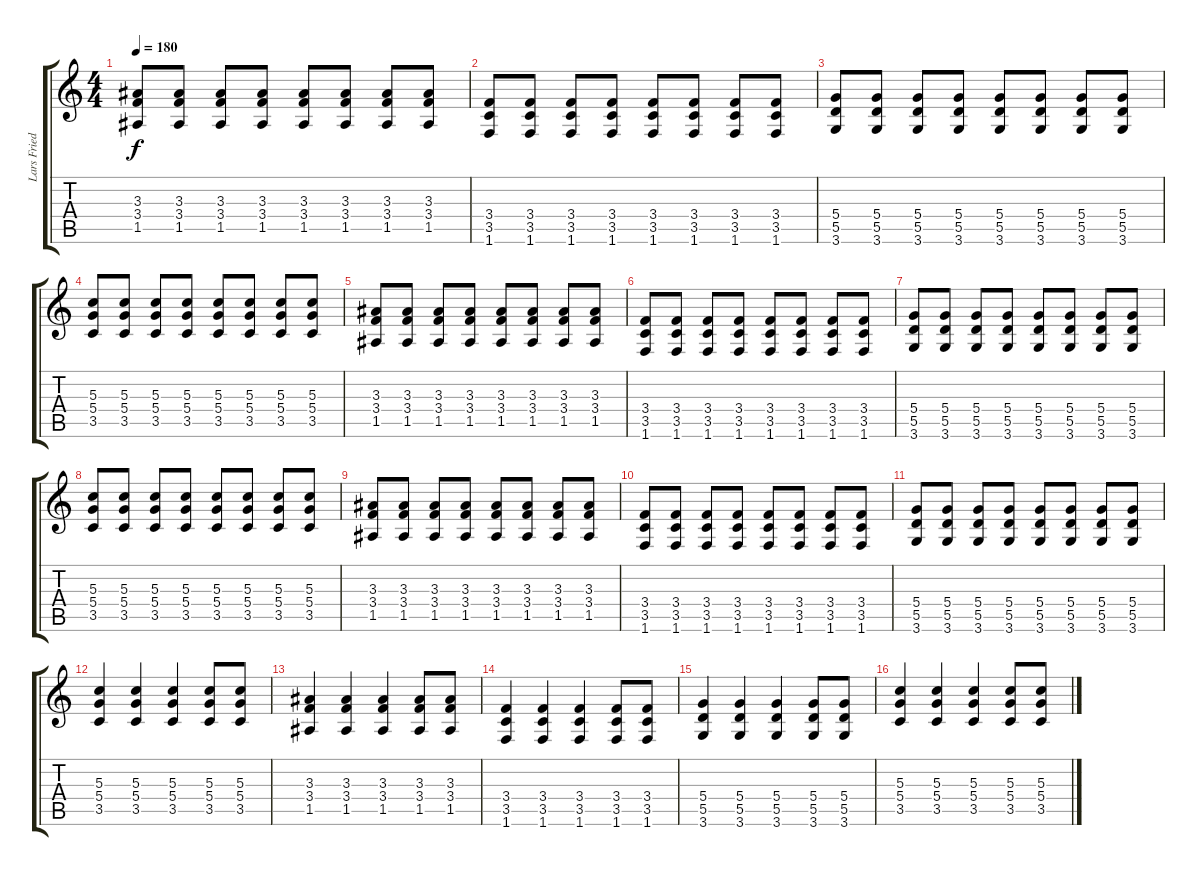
\track ("Lars Friedriksen" "Lars Fried") {instrument overdrivenguitar}
\staff {score tabs}
\tuning (E4 B3 G3 D3 A2 E2) {hide}
\ts (4 4)
\tempo 180
\clef g2
\ks c
(3.3 3.4 1.5).8{dy f} (3.3 3.4 1.5).8 (3.3 3.4 1.5).8 (3.3 3.4 1.5).8 (3.3 3.4 1.5).8 (3.3 3.4 1.5).8 (3.3 3.4 1.5).8 (3.3 3.4 1.5).8 |
(3.4 3.5 1.6).8 (3.4 3.5 1.6).8 (3.4 3.5 1.6).8 (3.4 3.5 1.6).8 (3.4 3.5 1.6).8 (3.4 3.5 1.6).8 (3.4 3.5 1.6).8 (3.4 3.5 1.6).8 |
(5.4 5.5 3.6).8 (5.4 5.5 3.6).8 (5.4 5.5 3.6).8 (5.4 5.5 3.6).8 (5.4 5.5 3.6).8 (5.4 5.5 3.6).8 (5.4 5.5 3.6).8 (5.4 5.5 3.6).8 |
(5.3 5.4 3.5).8 (5.3 5.4 3.5).8 (5.3 5.4 3.5).8 (5.3 5.4 3.5).8 (5.3 5.4 3.5).8 (5.3 5.4 3.5).8 (5.3 5.4 3.5).8 (5.3 5.4 3.5).8 |
(3.3 3.4 1.5).8 (3.3 3.4 1.5).8 (3.3 3.4 1.5).8 (3.3 3.4 1.5).8 (3.3 3.4 1.5).8 (3.3 3.4 1.5).8 (3.3 3.4 1.5).8 (3.3 3.4 1.5).8 |
(3.4 3.5 1.6).8 (3.4 3.5 1.6).8 (3.4 3.5 1.6).8 (3.4 3.5 1.6).8 (3.4 3.5 1.6).8 (3.4 3.5 1.6).8 (3.4 3.5 1.6).8 (3.4 3.5 1.6).8 |
(5.4 5.5 3.6).8 (5.4 5.5 3.6).8 (5.4 5.5 3.6).8 (5.4 5.5 3.6).8 (5.4 5.5 3.6).8 (5.4 5.5 3.6).8 (5.4 5.5 3.6).8 (5.4 5.5 3.6).8 |
(5.3 5.4 3.5).8 (5.3 5.4 3.5).8 (5.3 5.4 3.5).8 (5.3 5.4 3.5).8 (5.3 5.4 3.5).8 (5.3 5.4 3.5).8 (5.3 5.4 3.5).8 (5.3 5.4 3.5).8 |
(3.3 3.4 1.5).8 (3.3 3.4 1.5).8 (3.3 3.4 1.5).8 (3.3 3.4 1.5).8 (3.3 3.4 1.5).8 (3.3 3.4 1.5).8 (3.3 3.4 1.5).8 (3.3 3.4 1.5).8 |
(3.4 3.5 1.6).8 (3.4 3.5 1.6).8 (3.4 3.5 1.6).8 (3.4 3.5 1.6).8 (3.4 3.5 1.6).8 (3.4 3.5 1.6).8 (3.4 3.5 1.6).8 (3.4 3.5 1.6).8 |
(5.4 5.5 3.6).8 (5.4 5.5 3.6).8 (5.4 5.5 3.6).8 (5.4 5.5 3.6).8 (5.4 5.5 3.6).8 (5.4 5.5 3.6).8 (5.4 5.5 3.6).8 (5.4 5.5 3.6).8 |
(5.3 5.4 3.5).4 (5.3 5.4 3.5).4 (5.3 5.4 3.5).4 (5.3 5.4 3.5).8 (5.3 5.4 3.5).8 |
(3.3 3.4 1.5).4 (3.3 3.4 1.5).4 (3.3 3.4 1.5).4 (3.3 3.4 1.5).8 (3.3 3.4 1.5).8 |
(3.4 3.5 1.6).4 (3.4 3.5 1.6).4 (3.4 3.5 1.6).4 (3.4 3.5 1.6).8 (3.4 3.5 1.6).8 |
(5.4 5.5 3.6).4 (5.4 5.5 3.6).4 (5.4 5.5 3.6).4 (5.4 5.5 3.6).8 (5.4 5.5 3.6).8 |
(5.3 5.4 3.5).4 (5.3 5.4 3.5).4 (5.3 5.4 3.5).4 (5.3 5.4 3.5).8 (5.3 5.4 3.5).8
